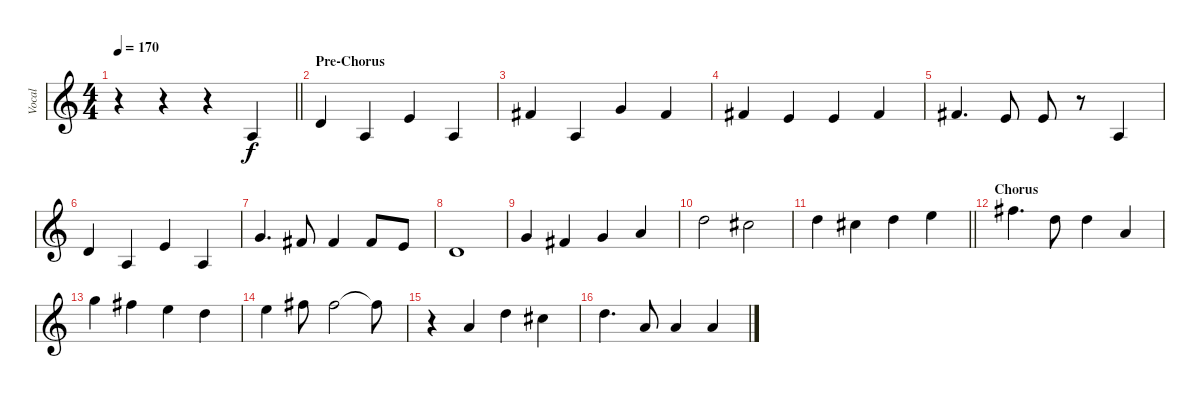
\track ("Vocal" "Vocal") {instrument lead1square}
\staff {score}
\tuning (E4 B3 G3 D3 A2 E2) {hide}
\ts (4 4)
\tempo 170
\clef g2
\barLineRight lightlight
\ks c
r.4{dy f} r.4 r.4 7.4.4 |
\section ("" "Pre-Chorus")
7.3.4 7.4.4 9.3.4 7.4.4 |
11.3.4 7.4.4 12.3.4 11.3.4 |
11.3.4 9.3.4 9.3.4 11.3.4 |
11.3.4{d} 9.3.8 9.3.8 r.8 7.4.4 |
7.3.4 7.4.4 9.3.4 7.4.4 |
12.3.4{d} 11.3.8 11.3.4 11.3.8 9.3.8 |
7.3.1 |
8.2.4 7.2.4 8.2.4 10.2.4 |
10.1.2 9.1.2 |
\barLineRight lightlight
10.1.4 9.1.4 10.1.4 12.1.4 |
\section ("" "Chorus")
14.1.4{d} 15.2.8 15.2.4 14.3.4 |
15.1.4 14.1.4 12.1.4 15.2.4 |
12.1.4 14.1.8 14.1.2 14.1{t}.8 |
r.4 10.2.4 10.1.4 9.1.4 |
10.1.4{d} 10.2.8 10.2.4 10.2.4
